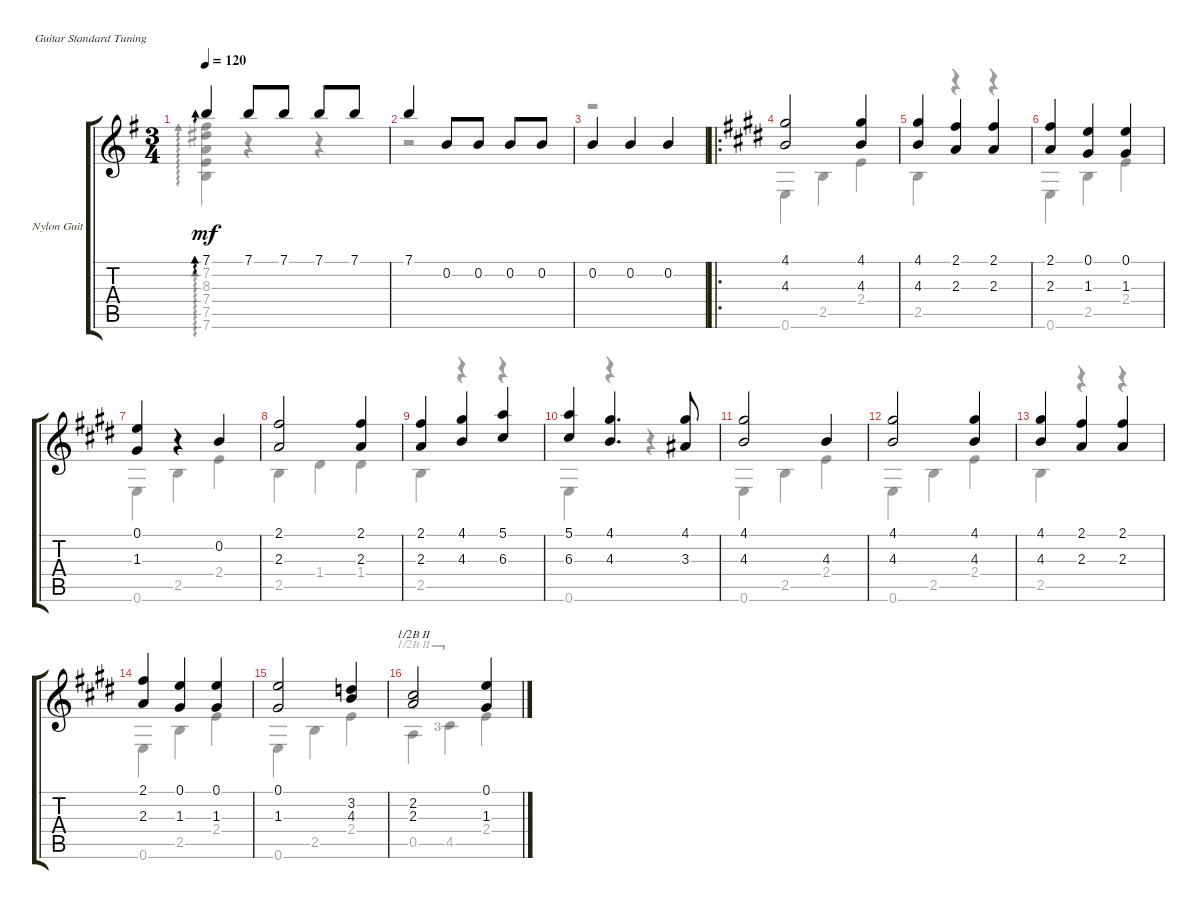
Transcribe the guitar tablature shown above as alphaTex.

\defaultSystemsLayout 4
\bracketExtendMode groupsimilarinstruments
\firstSystemTrackNameOrientation horizontal
\otherSystemsTrackNameOrientation horizontal
\track ("Nylon Guitar" "Nylon Guit") {instrument acousticguitarsteel}
\staff {score tabs}
\tuning (E4 B3 G3 D3 A2 E2)
\voice
\ts (3 4)
\tempo 120
\clef g2
\ks eminor
7.1.4{ad 0 dy mf} 7.1.8 7.1.8 7.1.8 7.1.8 |
7.1.4 0.2.8 0.2.8 0.2.8 0.2.8 |
0.2.4 0.2.4 0.2.4 |
\ro
\ks e
(4.1 4.3).2 (4.1 4.3).4 |
(4.1 4.3).4 (2.1 2.3).4 (2.1 2.3).4 |
(2.1 2.3).4 (0.1 1.3).4 (0.1 1.3).4 |
(0.1 1.3).4 r.4 0.2.4 |
(2.1 2.3).2 (2.3 2.1).4 |
(2.1 2.3).4 (4.1 4.3).4 (5.1 6.3).4 |
(5.1 6.3).4 (4.1 4.3).4{d} (4.1 3.3).8 |
(4.1 4.3).2 4.3.4 |
(4.1 4.3).2 (4.3 4.1).4 |
(4.1 4.3).4 (2.1 2.3).4 (2.1 2.3).4 |
(2.3 2.1).4 (0.1 1.3).4 (1.3 0.1).4 |
(0.1 1.3).2 (3.2 4.3).4 |
(2.2 2.3).2{barre (2 half)} (0.1 1.3).4
\voice
\clef g2
\ottava regular
\simile none
\ks eminor
(7.2 8.3 7.4 7.5 7.6).4{ad 0 dy mf} r.4 r.4 |
r.2 |
r.2 |
\ks e
0.6.4 2.5.4 2.4.4 |
2.5.4 r.4 r.4 |
0.6.4 2.5.4 2.4.4 |
0.6.4 2.5.4 2.4.4 |
2.5.4 1.4.4 1.4.4 |
2.5.4 r.4 r.4 |
0.6.4 r.4 r.4 |
0.6.4 2.5.4 2.4.4 |
0.6.4 2.5.4 2.4.4 |
2.5.4 r.4 r.4 |
0.6.4 2.5.4 2.4.4 |
0.6.4 2.5.4 2.4.4 |
0.5.4{barre (2 half)} 4.5{lf 4}.4{barre (2 half)} 2.4.4
